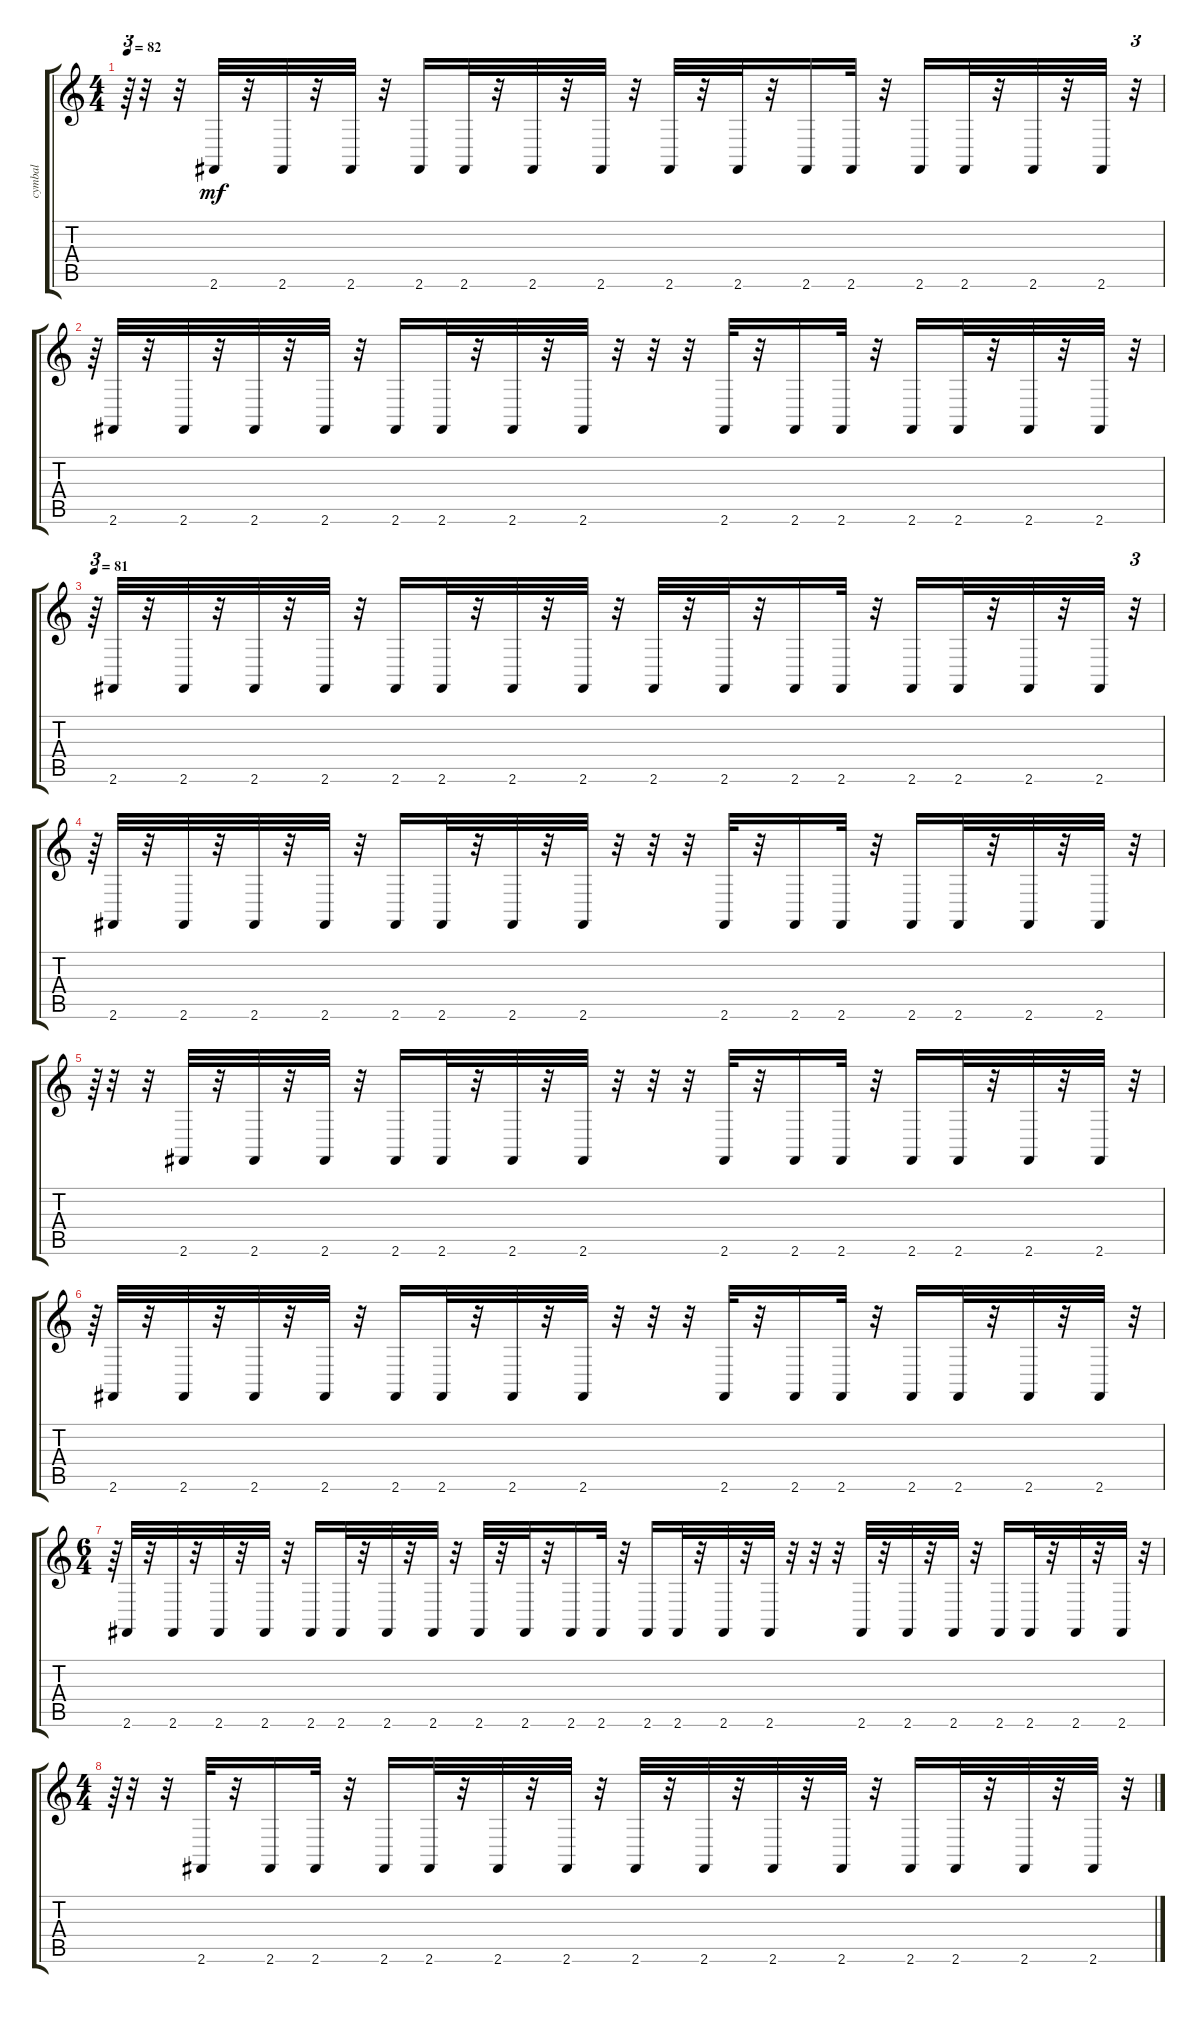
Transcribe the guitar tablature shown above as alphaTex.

\track ("cymbal" "cymbal") {instrument reversecymbal}
\staff {score tabs}
\tuning (E4 B3 G3 D3 A2 E2) {hide}
\ts (4 4)
\tempo 82
\clef g2
\ks c
r.64{tu (3 2) dy mf} r.32 r.32 2.6.32 r.32 2.6.32 r.32 2.6.32 r.32 2.6.16 2.6.32 r.32 2.6.32 r.32 2.6.32 r.32 2.6.32 r.32 2.6.32 r.32 2.6.16 2.6.32 r.32 2.6.16 2.6.32 r.32 2.6.32 r.32 2.6.32 r.32{tu (3 2)} |
r.64{tu (3 2)} 2.6.32 r.32 2.6.32 r.32 2.6.32 r.32 2.6.32 r.32 2.6.16 2.6.32 r.32 2.6.32 r.32 2.6.32 r.32 r.32 r.32 2.6.32 r.32 2.6.16 2.6.32 r.32 2.6.16 2.6.32 r.32 2.6.32 r.32 2.6.32 r.32{tu (3 2)} |
\tempo 81
r.64{tu (3 2)} 2.6.32 r.32 2.6.32 r.32 2.6.32 r.32 2.6.32 r.32 2.6.16 2.6.32 r.32 2.6.32 r.32 2.6.32 r.32 2.6.32 r.32 2.6.32 r.32 2.6.16 2.6.32 r.32 2.6.16 2.6.32 r.32 2.6.32 r.32 2.6.32 r.32{tu (3 2)} |
r.64{tu (3 2)} 2.6.32 r.32 2.6.32 r.32 2.6.32 r.32 2.6.32 r.32 2.6.16 2.6.32 r.32 2.6.32 r.32 2.6.32 r.32 r.32 r.32 2.6.32 r.32 2.6.16 2.6.32 r.32 2.6.16 2.6.32 r.32 2.6.32 r.32 2.6.32 r.32{tu (3 2)} |
r.64{tu (3 2)} r.32 r.32 2.6.32 r.32 2.6.32 r.32 2.6.32 r.32 2.6.16 2.6.32 r.32 2.6.32 r.32 2.6.32 r.32 r.32 r.32 2.6.32 r.32 2.6.16 2.6.32 r.32 2.6.16 2.6.32 r.32 2.6.32 r.32 2.6.32 r.32{tu (3 2)} |
r.64{tu (3 2)} 2.6.32 r.32 2.6.32 r.32 2.6.32 r.32 2.6.32 r.32 2.6.16 2.6.32 r.32 2.6.32 r.32 2.6.32 r.32 r.32 r.32 2.6.32 r.32 2.6.16 2.6.32 r.32 2.6.16 2.6.32 r.32 2.6.32 r.32 2.6.32 r.32{tu (3 2)} |
\ts (6 4)
r.64{tu (3 2)} 2.6.32 r.32 2.6.32 r.32 2.6.32 r.32 2.6.32 r.32 2.6.16 2.6.32 r.32 2.6.32 r.32 2.6.32 r.32 2.6.32 r.32 2.6.32 r.32 2.6.16 2.6.32 r.32 2.6.16 2.6.32 r.32 2.6.32 r.32 2.6.32 r.32 r.32 r.32 2.6.32 r.32 2.6.32 r.32 2.6.32 r.32 2.6.16 2.6.32 r.32 2.6.32 r.32 2.6.32 r.32{tu (3 2)} |
\ts (4 4)
r.64{tu (3 2)} r.32 r.32 2.6.32 r.32 2.6.16 2.6.32 r.32 2.6.16 2.6.32 r.32 2.6.32 r.32 2.6.32 r.32 2.6.32 r.32 2.6.32 r.32 2.6.32 r.32 2.6.32 r.32 2.6.16 2.6.32 r.32 2.6.32 r.32 2.6.32 r.32{tu (3 2)}
